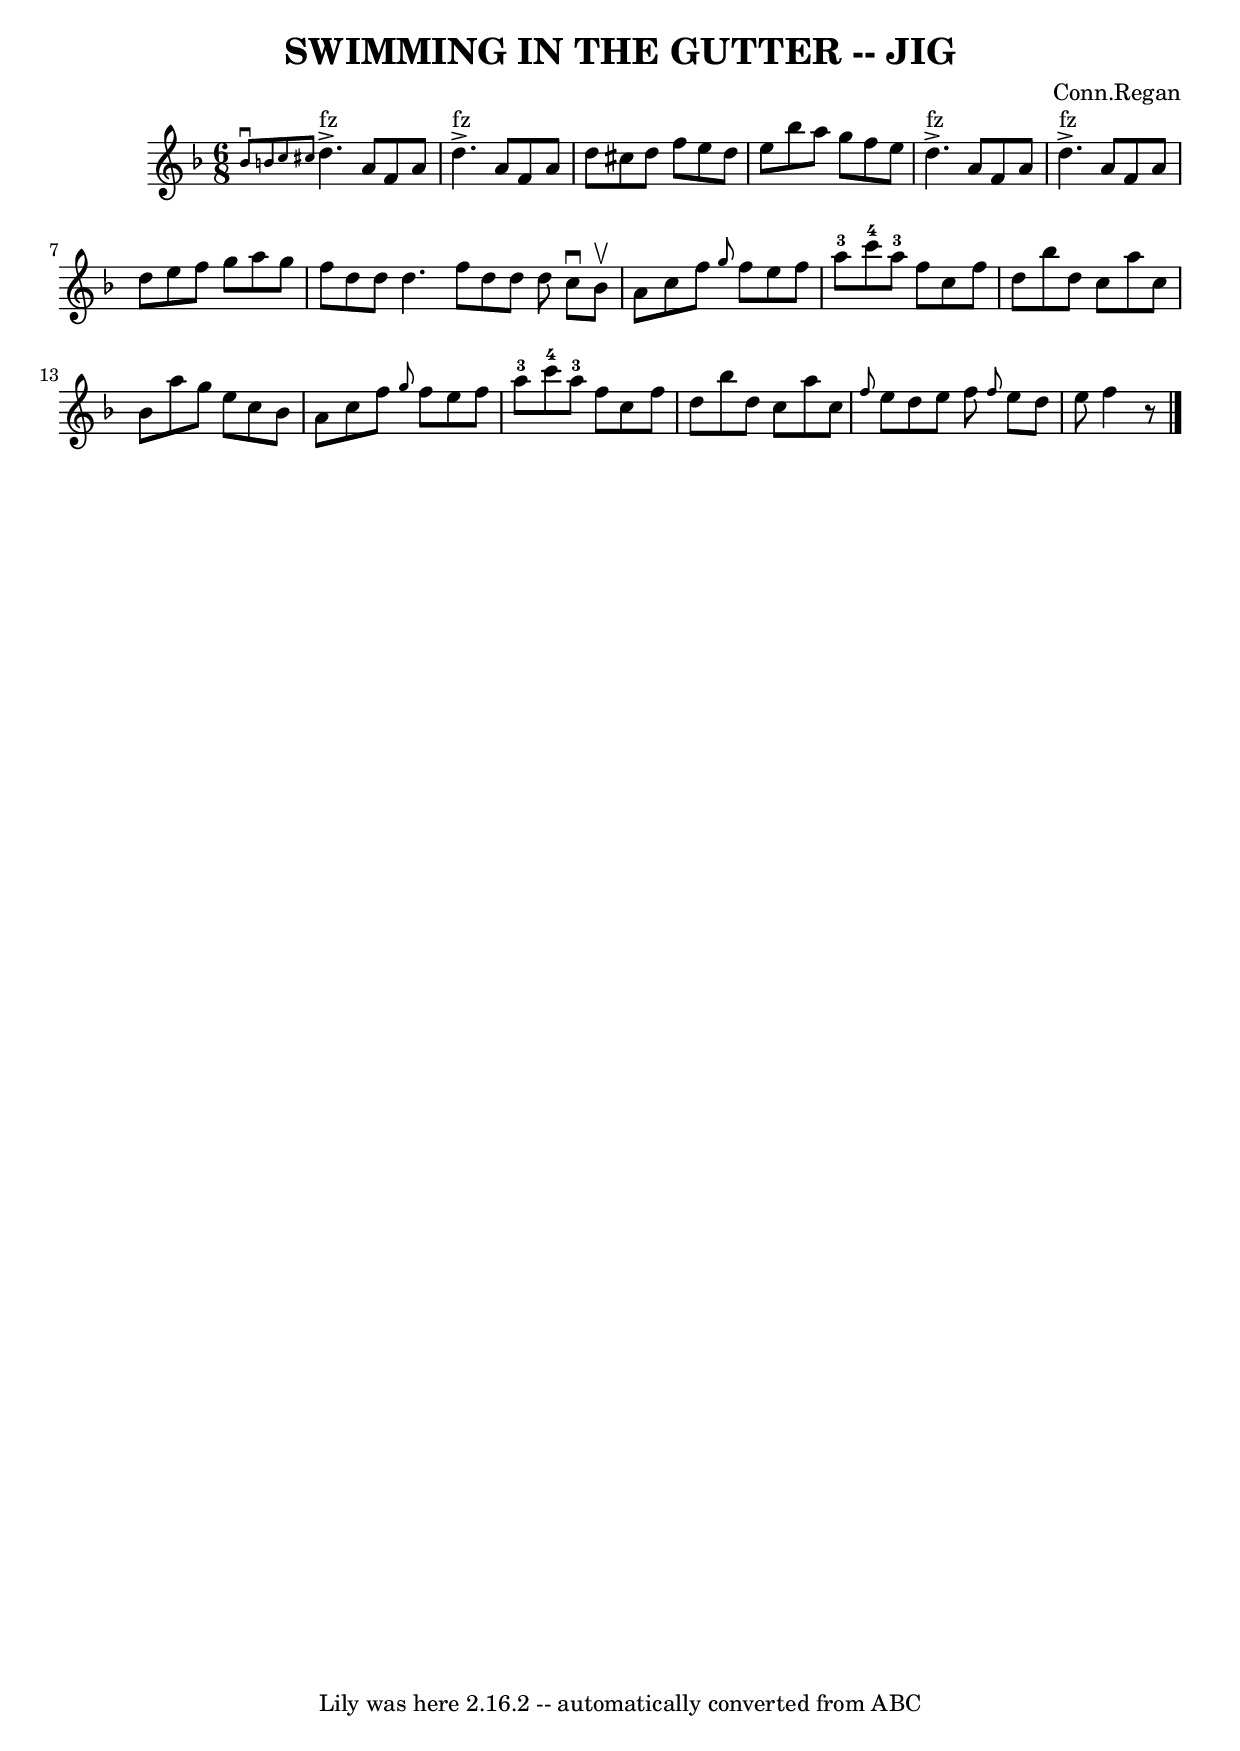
\version "2.16.2"
\include "Mammoth.ily"
\header {
  %% book = "Ryan's Mammoth Collection of Fiddle Tunes"
  composer = "Conn.Regan"
  crossRefNumber = "1"
  footnotes = ""
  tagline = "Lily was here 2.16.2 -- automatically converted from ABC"
  title = "SWIMMING IN THE GUTTER -- JIG"

}
voicedefault =  {


  \time 6/8 
  \key d \minor
  \grace { bes'8^\downbow b'8 c''8 cis''8  

	 } d''4.^"fz"^\accent a'8 f'8 a'8    |
  d''4. 
  ^"fz"^\accent a'8 f'8 a'8    |
  d''8 cis''8 d''8 f''8  
  e''8 d''8    |
  e''8 bes''8 a''8 g''8 f''8 e''8     
  |
  d''4.^"fz"^\accent a'8 f'8 a'8    |
  d''4. 
  ^"fz"^\accent a'8 f'8 a'8    |
  d''8 e''8 f''8 g''8    
  a''8 g''8    |
  f''8 d''8 d''8 d''4.    \bar ":|" f''8    
  d''8 d''8 d''8    \bar "|."     \bar "|:" c''8^\downbow bes'8 
  ^\upbow       |
  a'8 c''8 f''8  \grace { g''8  
			} f''8    
  e''8 f''8    |
  a''8-3 c'''8-4 a''8-3 f''8 c''8  
  f''8    |
  d''8 bes''8 d''8 c''8 a''8 c''8    |
  
  bes'8 a''8 g''8 e''8 c''8 bes'8        |
  a'8 c''8  
  f''8  \grace { g''8  
	       } f''8 e''8 f''8    |
  a''8-3   
  c'''8-4 a''8-3 f''8 c''8 f''8    |
  d''8 bes''8    
  d''8 c''8 a''8 c''8    |
  \grace { f''8  
	 } e''8 d''8    
  e''8 f''8    \bar ":|" \grace { f''8  
				} e''8 d''8 e''8 f''4    
  r8   \bar "|."   

}

\score{
  <<

    \context Staff="default"
    {
      \voicedefault 
      
    }

  >>
  \layout {
    
  }
  \midi {
  }

}
